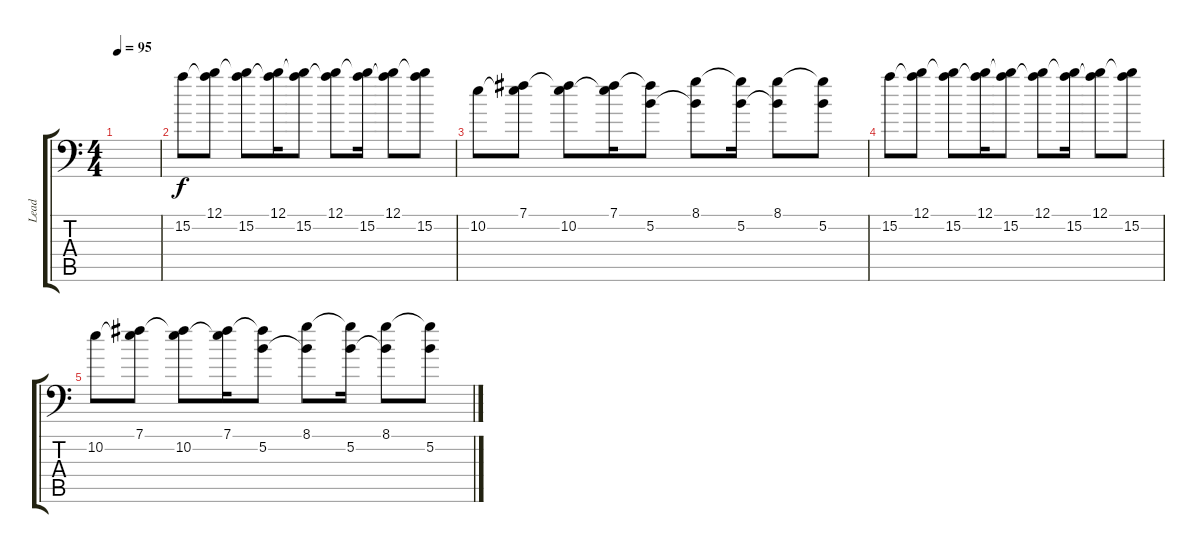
\track ("Lead" "Lead") {instrument distortionguitar}
\staff {score tabs}
\tuning (B3 Gb3 D3 A2 E2 A1) {hide}
\ts (4 4)
\tempo 95
\clef f4
\ks c
|
15.2.8 (12.1 15.2{t}).8 (12.1{t} 15.2).8 (12.1 15.2{t}).16 (12.1{t} 15.2).8 (12.1 15.2{t}).8 (12.1{t} 15.2).16 (12.1 15.2{t}).8 (12.1{t} 15.2).8 |
10.2.8 (7.1 10.2{t}).8 (7.1{t} 10.2).8 (7.1 10.2{t}).16 (7.1{t} 5.2).8 (8.1 5.2{t}).8 (8.1{t} 5.2).16 (8.1 5.2{t}).8 (8.1{t} 5.2).8 |
15.2.8 (12.1 15.2{t}).8 (12.1{t} 15.2).8 (12.1 15.2{t}).16 (12.1{t} 15.2).8 (12.1 15.2{t}).8 (12.1{t} 15.2).16 (12.1 15.2{t}).8 (12.1{t} 15.2).8 |
10.2.8 (7.1 10.2{t}).8 (7.1{t} 10.2).8 (7.1 10.2{t}).16 (7.1{t} 5.2).8 (8.1 5.2{t}).8 (8.1{t} 5.2).16 (8.1 5.2{t}).8 (8.1{t} 5.2).8
